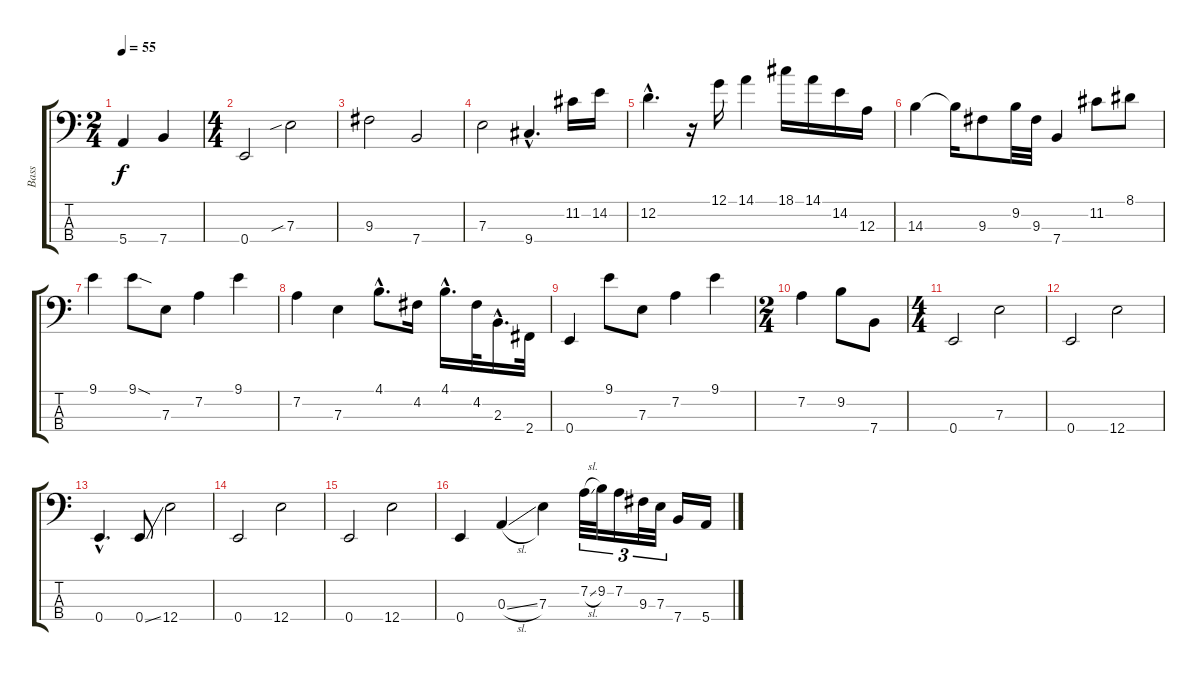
\track ("Bass" "Bass") {instrument electricbassfinger}
\staff {score tabs}
\tuning (G2 D2 A1 E1) {hide}
\ts (2 4)
\tempo 55
\clef f4
\ks c
5.4.4{dy f} 7.4.4 |
\ts (4 4)
0.4.2 7.3{sib}.2 |
9.3.2 7.4.2 |
7.3.2 9.4{hac}.4{d} 11.2.16 14.2.16 |
12.2{hac}.4{d} r.16 12.1.16 14.1.4 18.1.16 14.1.16 14.2.16 12.3.16 |
14.3.4 14.3{t}.16 9.3.8 9.2.32 9.3.32 7.4.4 11.2.8 8.1.8 |
9.1.4 9.1{sod}.8 7.3.8 7.2.4 9.1.4 |
7.2.4 7.3.4 4.1{hac}.8{d} 4.2.16 4.1{hac}.16{d} 4.2.32 2.3{hac}.16{d} 2.4.32 |
0.4.4 9.1.8 7.3.8 7.2.4 9.1.4 |
\ts (2 4)
7.2.4 9.2.8 7.4.8 |
\ts (4 4)
0.4.2 7.3.2 |
0.4.2 12.4.2 |
0.4{hac}.4{d} 0.4{ss}.8 12.4.2 |
0.4.2 12.4.2 |
0.4.2 12.4.2 |
0.4.4 0.3{sl}.4 7.3.4 7.2{sl}.32{tu (3 2)} 9.2.32{tu (3 2)} 7.2.16{tu (3 2)} 9.3.32{tu (3 2)} 7.3.32{tu (3 2)} 7.4.16 5.4.16
